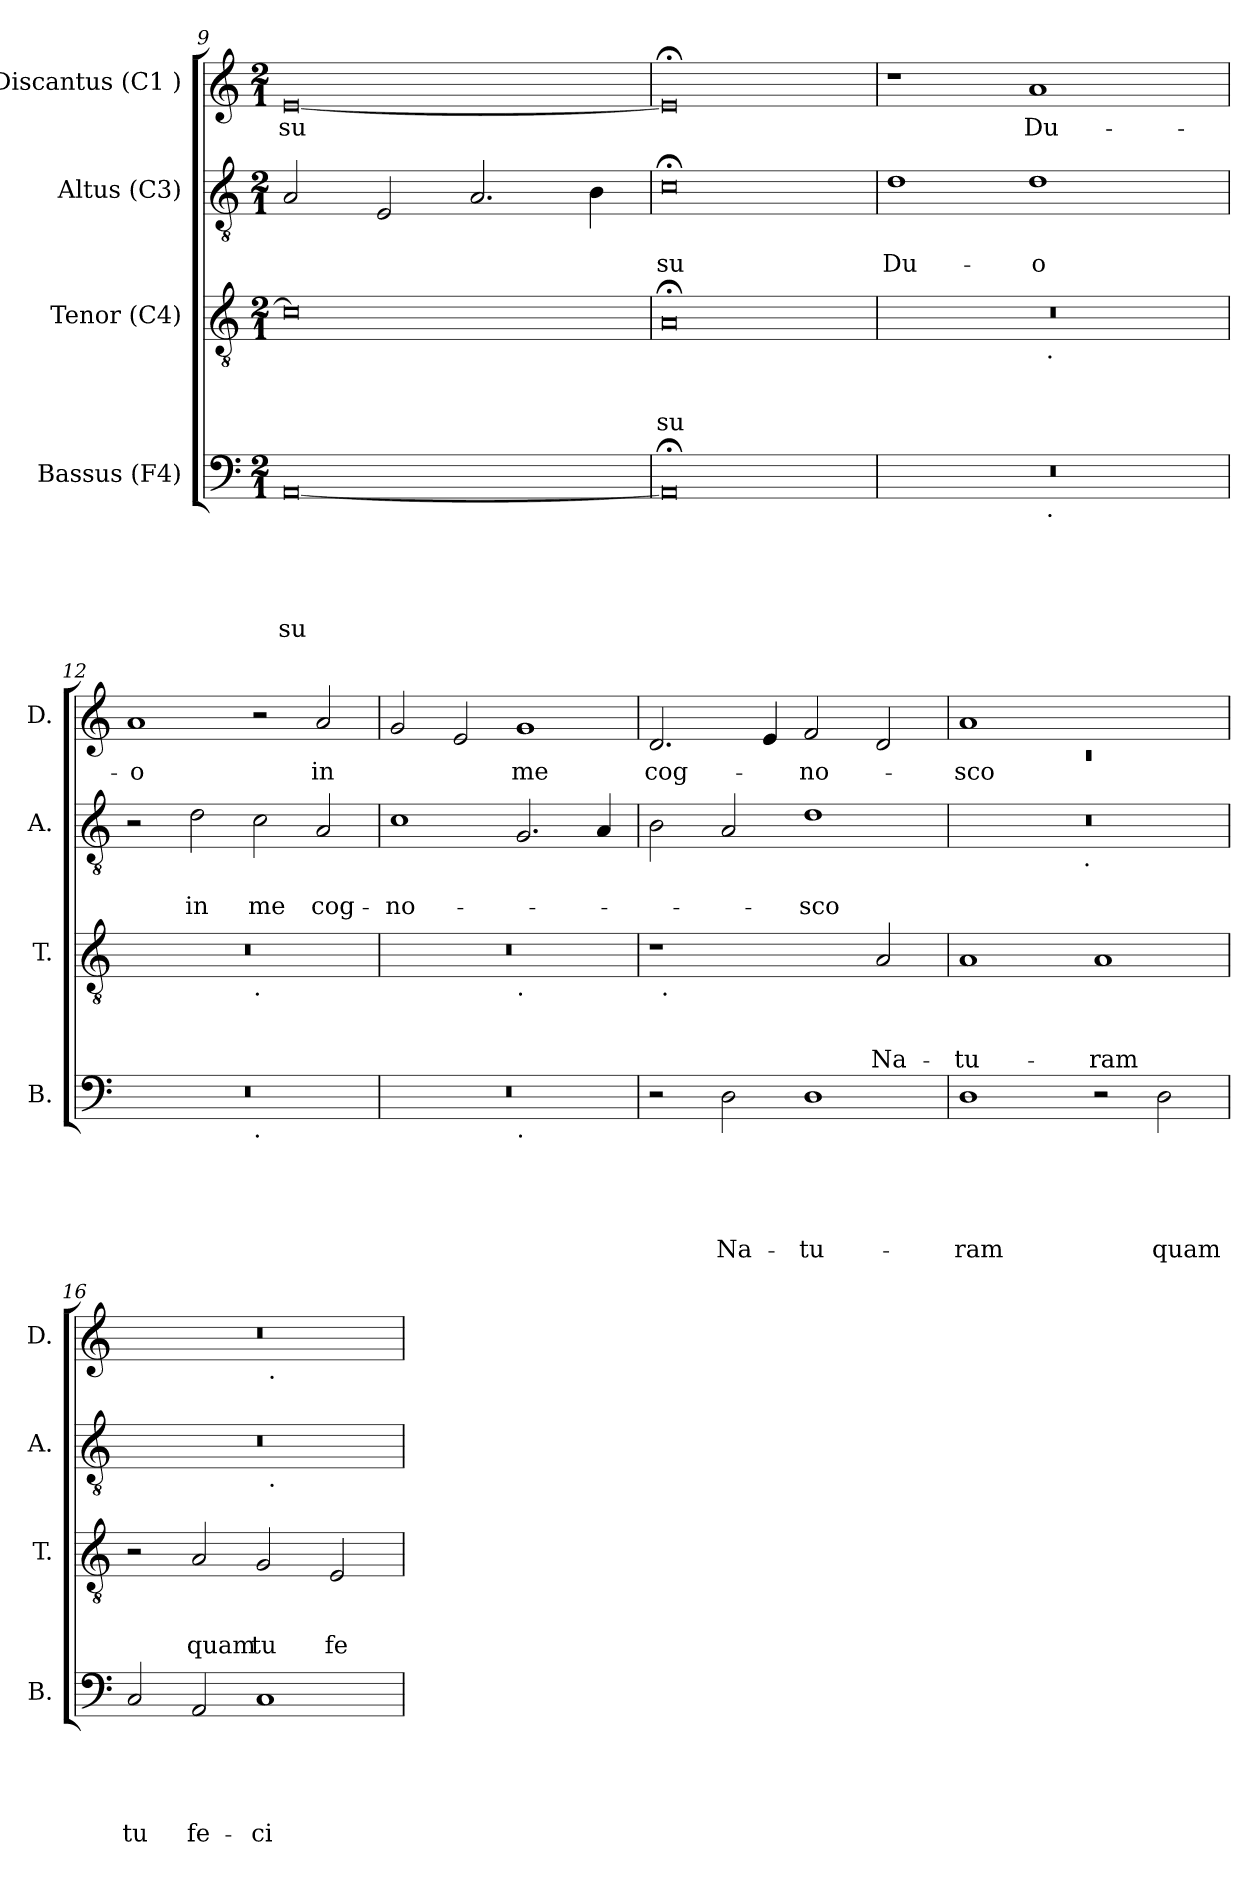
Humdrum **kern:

**kern	**text	**text	**text	**text	**text	**kern	**text	**text	**text	**kern	**text	**text	**kern	**text
*part4	*part4	*part4	*part4	*part4	*part4	*part3	*part3	*part3	*part3	*part2	*part2	*part2	*part1	*part1
*staff4	*staff4	*staff4	*staff4	*staff4	*staff4	*staff3	*staff3	*staff3	*staff3	*staff2	*staff2	*staff2	*staff1	*staff1
*I"Bassus (F4)	*	*	*	*	*	*I"Tenor (C4)	*	*	*	*I"Altus (C3)	*	*	*I"Discantus (C1 )	*
*I'B.	*	*	*	*	*	*I'T.	*	*	*	*I'A.	*	*	*I'D.	*
*clefF4	*	*	*	*	*	*clefGv2	*	*	*	*clefGv2	*	*	*clefG2	*
*k[]	*	*	*	*	*	*k[]	*	*	*	*k[]	*	*	*k[]	*
*C:	*	*	*	*	*	*C:	*	*	*	*C:	*	*	*C:	*
*M2/1	*	*	*	*	*	*M2/1	*	*	*	*M2/1	*	*	*M2/1	*
=9	=9	=9	=9	=9	=9	=9	=9	=9	=9	=9	=9	=9	=9	=9
!	!	!	!	!	!LO:LY:b	!	!	!	!	!	!	!	!	!LO:LY:b
[<0AA	.	.	.	.	-su	0c]	.	.	.	2A/	.	.	[<0e	-su
.	.	.	.	.	.	.	.	.	.	2E/	.	.	.	.
.	.	.	.	.	.	.	.	.	.	2.A/	.	.	.	.
.	.	.	.	.	.	.	.	.	.	4B\	.	.	.	.
=10	=10	=10	=10	=10	=10	=10	=10	=10	=10	=10	=10	=10	=10	=10
!	!	!	!	!	!	!	!	!	!LO:LY:b	!	!	!LO:LY:b:rj	!	!
0AA;]	.	.	.	.	.	0A;	.	.	-su	0c;<	.	-su	0e;]	.
!!LO:LB:g=z
=11	=11	=11	=11	=11	=11	=11	=11	=11	=11	=11	=11	=11	=11	=11
!	!	!	!	!	!	!	!	!	!	!	!	!LO:LY:b	!	!
*^	*	*	*	*	*	*^	*	*	*	*	*	*	*	*
0r	1ryy	.	.	.	.	.	0r	1ryy	.	.	.	1d	.	Du-	1r	.
!	!	!	!	!	!	!	!	!	!	!	!	!	!	!LO:LY:b:rj	!	!LO:LY:b
.	32ryy	.	.	.	.	.	.	32ryy	.	.	.	1d	.	-o	1a	Du-
!	!	!	!	!	!	!	!	!LO:TX:b:t=.	!	!	!	!	!	!	!	!
!	!LO:TX:b:t=.	!	!	!	!	!	!	!	!	!	!	!	!	!	!	!
.	2ryy	.	.	.	.	.	.	2ryy	.	.	.	.	.	.	.	.
.	4...ryy	.	.	.	.	.	.	4...ryy	.	.	.	.	.	.	.	.
=12	=12	=12	=12	=12	=12	=12	=12	=12	=12	=12	=12	=12	=12	=12	=12	=12
!	!	!	!	!	!	!	!	!	!	!	!	!	!	!	!	!LO:LY:b:rj
0r	1ryy	.	.	.	.	.	0r	1ryy	.	.	.	2r	.	.	1a	-o
!	!	!	!	!	!	!	!	!	!	!	!	!	!	!LO:LY:b	!	!
.	.	.	.	.	.	.	.	.	.	.	.	2d\	.	in	.	.
!	!	!	!	!	!	!	!	!LO:TX:b:t=.	!	!	!	!	!	!	!	!
!	!LO:TX:b:t=.	!	!	!	!	!	!	!	!	!	!	!	!	!	!	!
!	!	!	!	!	!	!	!	!	!	!	!	!	!	!LO:LY:b	!	!
.	1ryy	.	.	.	.	.	.	1ryy	.	.	.	2c\	.	me	2r	.
!	!	!	!	!	!	!	!	!	!	!	!	!	!	!LO:LY:b	!	!LO:LY:b
.	.	.	.	.	.	.	.	.	.	.	.	2A/	.	cog-	2a/	in
=13	=13	=13	=13	=13	=13	=13	=13	=13	=13	=13	=13	=13	=13	=13	=13	=13
!	!	!	!	!	!	!	!	!	!	!	!	!	!	!LO:LY:b	!	!
0r	1ryy	.	.	.	.	.	0r	1ryy	.	.	.	1c	.	-no-	2g/	.
.	.	.	.	.	.	.	.	.	.	.	.	.	.	.	2e/	.
!	!	!	!	!	!	!	!	!LO:TX:b:t=.	!	!	!	!	!	!	!	!
!	!LO:TX:b:t=.	!	!	!	!	!	!	!	!	!	!	!	!	!	!	!
!	!	!	!	!	!	!	!	!	!	!	!	!	!	!	!	!LO:LY:b
.	1ryy	.	.	.	.	.	.	1ryy	.	.	.	2.G/	.	.	1g	me
.	.	.	.	.	.	.	.	.	.	.	.	4A/	.	.	.	.
=14	=14	=14	=14	=14	=14	=14	=14	=14	=14	=14	=14	=14	=14	=14	=14	=14
!	!	!	!	!	!	!	!	!	!	!	!	!	!	!	!	!LO:LY:b
*v	*v	*	*	*	*	*	*	*	*	*	*	*	*	*	*	*
2r	.	.	.	.	.	1r	32ryy	.	.	.	2B\	.	.	2.d/	cog-
!	!	!	!	!	!	!	!LO:TX:b:t=.	!	!	!	!	!	!	!	!
.	.	.	.	.	.	.	1ryy	.	.	.	.	.	.	.	.
!	!	!	!	!	!LO:LY:b	!	!	!	!	!	!	!	!	!	!
2D\	.	.	.	.	Na-	.	.	.	.	.	2A/	.	.	.	.
.	.	.	.	.	.	.	.	.	.	.	.	.	.	4e/	.
!	!	!	!	!	!LO:LY:b	!	!	!	!	!	!	!	!LO:LY:b	!	!LO:LY:b
1D	.	.	.	.	-tu-	2ryy	.	.	.	.	1d	.	-sco	2f/	-no-
.	.	.	.	.	.	.	2ryy	.	.	.	.	.	.	.	.
!	!	!	!	!	!	!	!	!	!	!LO:LY:b	!	!	!	!	!
.	.	.	.	.	.	2A/	.	.	.	Na-	.	.	.	2d/	.
.	.	.	.	.	.	.	4...ryy	.	.	.	.	.	.	.	.
=15	=15	=15	=15	=15	=15	=15	=15	=15	=15	=15	=15	=15	=15	=15	=15
*	*	*	*	*	*	*	*	*	*	*	*	*	*	*^	*
!	!	!	!	!	!LO:LY:b	!	!	!	!	!LO:LY:b	!	!	!	!	!LO:N:vis=1	!LO:LY:b
*	*	*	*	*	*	*v	*v	*	*	*	*^	*	*	*	*	*
1D	.	.	.	.	-ram	1A	.	.	-tu-	0r	2ryy	.	.	1a	0rc	-sco
.	.	.	.	.	.	.	.	.	.	.	4...ryy	.	.	.	.	.
!	!	!	!	!	!	!	!	!	!	!	!LO:TX:b:t=.	!	!	!	!	!
.	.	.	.	.	.	.	.	.	.	.	1ryy	.	.	.	.	.
!	!	!	!	!	!	!	!	!	!LO:LY:b	!	!	!	!	!	!	!
2r	.	.	.	.	.	1A	.	.	-ram	.	.	.	.	1ryy	.	.
!	!	!	!	!	!LO:LY:b	!	!	!	!	!	!	!	!	!	!	!
2D\	.	.	.	.	quam	.	.	.	.	.	.	.	.	.	.	.
.	.	.	.	.	.	.	.	.	.	.	32ryy	.	.	.	.	.
!!LO:PB:g=z	!!
=16	=16	=16	=16	=16	=16	=16	=16	=16	=16	=16	=16	=16	=16	=16	=16	=16
!	!	!	!	!	!LO:LY:b	!	!	!	!	!	!	!	!	!	!	!
2C/	.	.	.	.	tu	2r	.	.	.	0r	1ryy	.	.	0r	1ryy	.
!	!	!	!	!	!LO:LY:b	!	!	!	!LO:LY:b	!	!	!	!	!	!	!
2AA/	.	.	.	.	fe-	2A/	.	.	quam	.	.	.	.	.	.	.
!	!	!	!	!	!LO:LY:b	!	!	!	!LO:LY:b	!	!	!	!	!	!	!
1C	.	.	.	.	-ci-	2G/	.	.	tu	.	32ryy	.	.	.	32ryy	.
!	!	!	!	!	!	!	!	!	!	!	!	!	!	!	!LO:TX:b:t=.	!
!	!	!	!	!	!	!	!	!	!	!	!LO:TX:b:t=.	!	!	!	!	!
.	.	.	.	.	.	.	.	.	.	.	2ryy	.	.	.	2ryy	.
!	!	!	!	!	!	!	!	!	!LO:LY:b	!	!	!	!	!	!	!
.	.	.	.	.	.	2E/	.	.	fe-	.	.	.	.	.	.	.
.	.	.	.	.	.	.	.	.	.	.	4...ryy	.	.	.	4...ryy	.
*	*	*	*	*	*	*	*	*	*	*v	*v	*	*	*	*	*
*	*	*	*	*	*	*	*	*	*	*	*	*	*v	*v	*
=	=	=	=	=	=	=	=	=	=	=	=	=	=	=
*-	*-	*-	*-	*-	*-	*-	*-	*-	*-	*-	*-	*-	*-	*-
